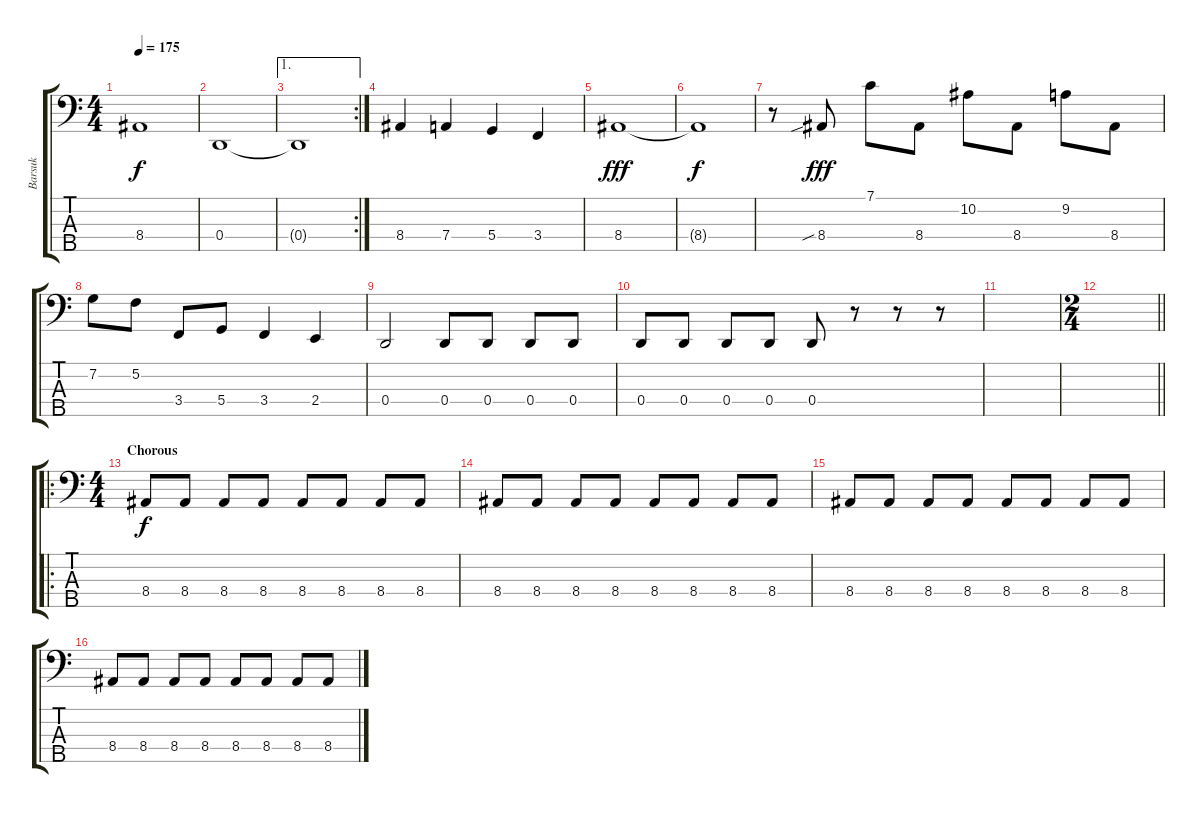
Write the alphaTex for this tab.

\track ("Barsuk" "Barsuk") {instrument electricbassfinger}
\staff {score tabs}
\tuning (F2 C2 G1 D1 A0) {hide}
\ts (4 4)
\tempo 175
\clef f4
\ks c
8.4{t}.1{dy f} |
0.4.1 |
\ae 1
\rc 2
0.4{t}.1 |
8.4.4 7.4.4 5.4.4 3.4.4 |
8.4.1{dy fff} |
8.4{t}.1{dy f} |
r.8 8.4{sib}.8{dy fff} 7.1.8 8.4.8 10.2.8 8.4.8 9.2.8 8.4.8 |
7.2.8 5.2.8 3.4.8 5.4.8 3.4.4 2.4.4 |
0.4.2 0.4.8 0.4.8 0.4.8 0.4.8 |
0.4.8 0.4.8 0.4.8 0.4.8 0.4.8 r.8 r.8 r.8 |
|
\ts (2 4)
\barLineRight lightlight
|
\ro
\ts (4 4)
\section ("" "Chorous")
8.4.8{dy f} 8.4.8 8.4.8 8.4.8 8.4.8 8.4.8 8.4.8 8.4.8 |
8.4.8 8.4.8 8.4.8 8.4.8 8.4.8 8.4.8 8.4.8 8.4.8 |
8.4.8 8.4.8 8.4.8 8.4.8 8.4.8 8.4.8 8.4.8 8.4.8 |
8.4.8 8.4.8 8.4.8 8.4.8 8.4.8 8.4.8 8.4.8 8.4.8
